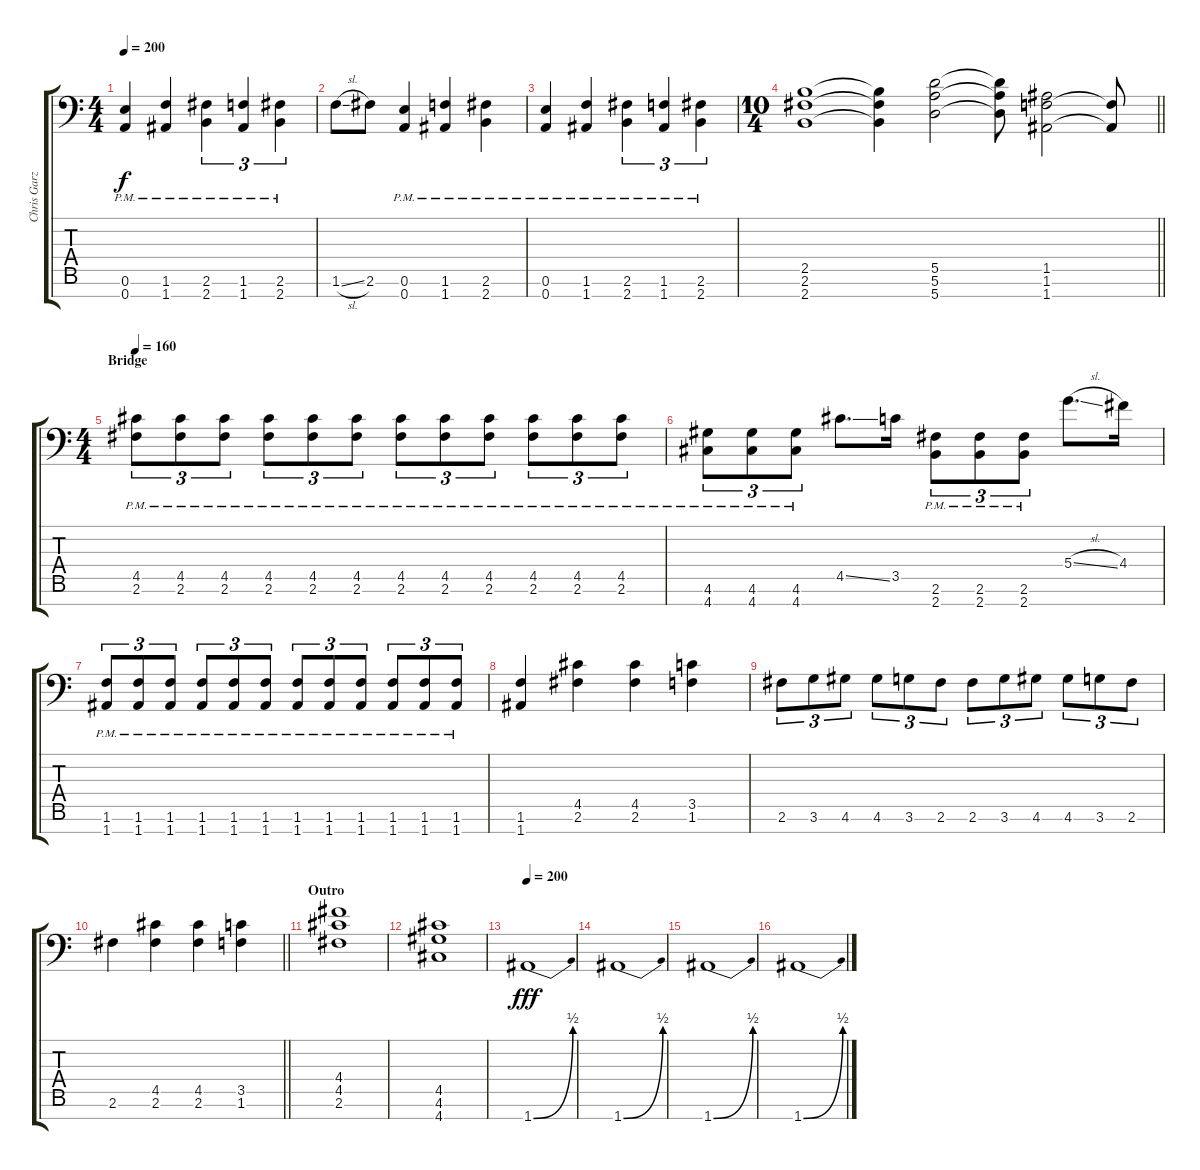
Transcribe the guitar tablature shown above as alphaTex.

\track ("Chris Garza" "Chris Garz") {instrument distortionguitar}
\staff {score tabs}
\tuning (E4 B3 G3 D3 A2 E2 A1) {hide}
\ts (4 4)
\tempo 200
\clef f4
\ks c
(0.6{pm} 0.7{pm}).4{dy f} (1.6{pm} 1.7{pm}).4 (2.6{pm} 2.7{pm}).4{tu (3 2)} (1.6{pm} 1.7{pm}).4{tu (3 2)} (2.6{pm} 2.7{pm}).4{tu (3 2)} |
1.6{sl}.8 2.6.8 (0.6{pm} 0.7{pm}).4 (1.6{pm} 1.7{pm}).4 (2.6{pm} 2.7{pm}).4 |
(0.6{pm} 0.7{pm}).4 (1.6{pm} 1.7{pm}).4 (2.6{pm} 2.7{pm}).4{tu (3 2)} (1.6{pm} 1.7{pm}).4{tu (3 2)} (2.6{pm} 2.7{pm}).4{tu (3 2)} |
\ts (10 4)
\barLineRight lightlight
(2.5 2.6 2.7).1 (2.5{t} 2.6{t} 2.7{t}).4 (5.5 5.6 5.7).2 (5.5{t} 5.6{t} 5.7{t}).8 (1.5 1.6 1.7).2 (1.6{t} 1.7{t}).8 |
\ts (4 4)
\section ("" "Bridge")
\tempo 160
(4.5{pm} 2.6{pm}).8{tu (3 2)} (4.5{pm} 2.6{pm}).8{tu (3 2)} (4.5{pm} 2.6{pm}).8{tu (3 2)} (4.5{pm} 2.6{pm}).8{tu (3 2)} (4.5{pm} 2.6{pm}).8{tu (3 2)} (4.5{pm} 2.6{pm}).8{tu (3 2)} (4.5{pm} 2.6{pm}).8{tu (3 2)} (4.5{pm} 2.6{pm}).8{tu (3 2)} (4.5{pm} 2.6{pm}).8{tu (3 2)} (4.5{pm} 2.6{pm}).8{tu (3 2)} (4.5{pm} 2.6{pm}).8{tu (3 2)} (4.5{pm} 2.6{pm}).8{tu (3 2)} |
(4.6{pm} 4.7{pm}).8{tu (3 2)} (4.6{pm} 4.7{pm}).8{tu (3 2)} (4.6{pm} 4.7{pm}).8{tu (3 2)} 4.5{ss}.8{d} 3.5.16 (2.6{pm} 2.7{pm}).8{tu (3 2)} (2.6{pm} 2.7{pm}).8{tu (3 2)} (2.6{pm} 2.7{pm}).8{tu (3 2)} 5.4{sl}.8{d} 4.4.16 |
(1.6{pm} 1.7{pm}).8{tu (3 2)} (1.6{pm} 1.7{pm}).8{tu (3 2)} (1.6{pm} 1.7{pm}).8{tu (3 2)} (1.6{pm} 1.7{pm}).8{tu (3 2)} (1.6{pm} 1.7{pm}).8{tu (3 2)} (1.6{pm} 1.7{pm}).8{tu (3 2)} (1.6{pm} 1.7{pm}).8{tu (3 2)} (1.6{pm} 1.7{pm}).8{tu (3 2)} (1.6{pm} 1.7{pm}).8{tu (3 2)} (1.6{pm} 1.7{pm}).8{tu (3 2)} (1.6{pm} 1.7{pm}).8{tu (3 2)} (1.6{pm} 1.7{pm}).8{tu (3 2)} |
(1.6 1.7).4 (4.5 2.6).4 (4.5 2.6).4 (3.5 1.6).4 |
2.6.8{tu (3 2)} 3.6.8{tu (3 2)} 4.6.8{tu (3 2)} 4.6.8{tu (3 2)} 3.6.8{tu (3 2)} 2.6.8{tu (3 2)} 2.6.8{tu (3 2)} 3.6.8{tu (3 2)} 4.6.8{tu (3 2)} 4.6.8{tu (3 2)} 3.6.8{tu (3 2)} 2.6.8{tu (3 2)} |
\barLineRight lightlight
2.6.4 (4.5 2.6).4 (4.5 2.6).4 (3.5 1.6).4 |
\section ("" "Outro")
(4.4 4.5 2.6).1 |
(4.5 4.6 4.7).1 |
\tempo 200
1.7{be (bend 0 0 60 2)}.1{dy fff} |
1.7{be (bend 0 0 60 2)}.1 |
1.7{be (bend 0 0 60 2)}.1 |
1.7{be (bend 0 0 60 2)}.1
